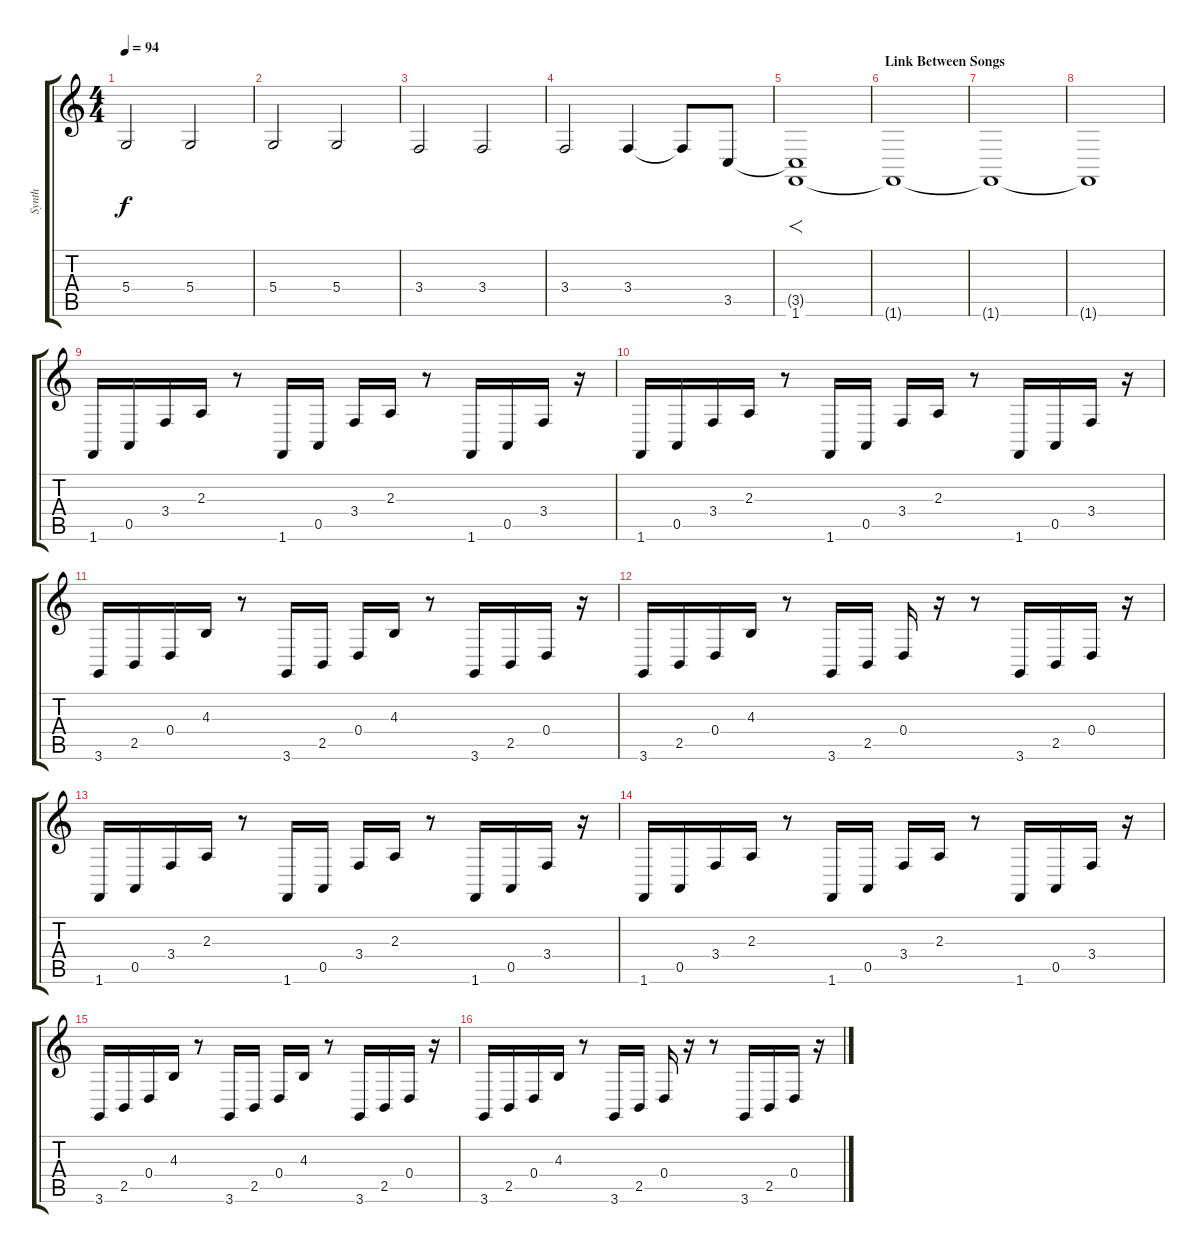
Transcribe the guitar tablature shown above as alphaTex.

\track ("Synth" "Synth") {instrument tremolostrings}
\staff {score tabs}
\tuning (E4 B3 G3 D3 A2 E2) {hide}
\ts (4 4)
\tempo 94
\clef g2
\ks c
5.4.2{dy f} 5.4.2 |
5.4.2 5.4.2 |
3.4.2 3.4.2 |
3.4.2 3.4.4 3.4{t}.8 3.5.8 |
(3.5{t} 1.6).1{f} |
\section ("" "Link Between Songs")
1.6{t}.1 |
1.6{t}.1 |
1.6{t}.1 |
1.6.16 0.5.16 3.4.16 2.3.16 r.8 1.6.16 0.5.16 3.4.16 2.3.16 r.8 1.6.16 0.5.16 3.4.16 r.16 |
1.6.16 0.5.16 3.4.16 2.3.16 r.8 1.6.16 0.5.16 3.4.16 2.3.16 r.8 1.6.16 0.5.16 3.4.16 r.16 |
3.6.16 2.5.16 0.4.16 4.3.16 r.8 3.6.16 2.5.16 0.4.16 4.3.16 r.8 3.6.16 2.5.16 0.4.16 r.16 |
3.6.16 2.5.16 0.4.16 4.3.16 r.8 3.6.16 2.5.16 0.4.16 r.16 r.8 3.6.16 2.5.16 0.4.16 r.16 |
1.6.16 0.5.16 3.4.16 2.3.16 r.8 1.6.16 0.5.16 3.4.16 2.3.16 r.8 1.6.16 0.5.16 3.4.16 r.16 |
1.6.16 0.5.16 3.4.16 2.3.16 r.8 1.6.16 0.5.16 3.4.16 2.3.16 r.8 1.6.16 0.5.16 3.4.16 r.16 |
3.6.16 2.5.16 0.4.16 4.3.16 r.8 3.6.16 2.5.16 0.4.16 4.3.16 r.8 3.6.16 2.5.16 0.4.16 r.16 |
3.6.16 2.5.16 0.4.16 4.3.16 r.8 3.6.16 2.5.16 0.4.16 r.16 r.8 3.6.16 2.5.16 0.4.16 r.16
